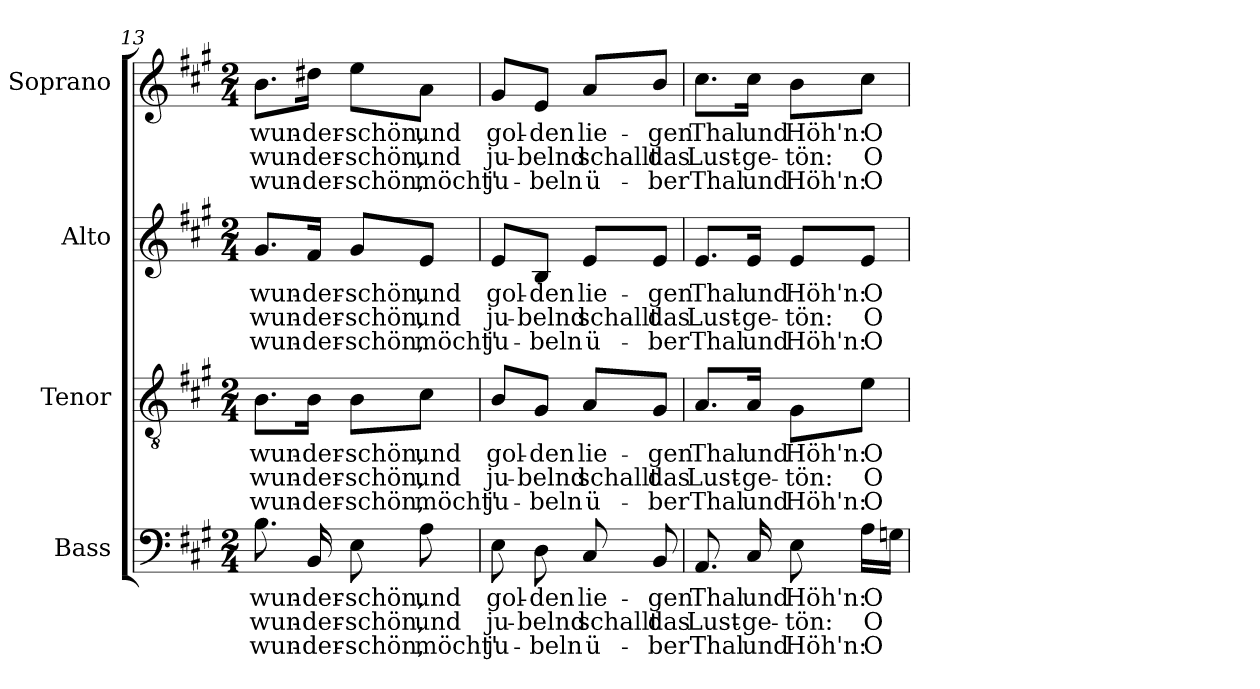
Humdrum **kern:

**kern	**text	**text	**text	**kern	**text	**text	**text	**kern	**text	**text	**text	**kern	**text	**text	**text
*part4	*part4	*part4	*part4	*part3	*part3	*part3	*part3	*part2	*part2	*part2	*part2	*part1	*part1	*part1	*part1
*staff4	*staff4	*staff4	*staff4	*staff3	*staff3	*staff3	*staff3	*staff2	*staff2	*staff2	*staff2	*staff1	*staff1	*staff1	*staff1
*I"Bass	*	*	*	*I"Tenor	*	*	*	*I"Alto	*	*	*	*I"Soprano	*	*	*
*I'B.	*	*	*	*I'T.	*	*	*	*I'A.	*	*	*	*I'S.	*	*	*
*clefF4	*	*	*	*clefGv2	*	*	*	*clefG2	*	*	*	*clefG2	*	*	*
*	*	*	*	*ITrd7c12	*	*	*	*	*	*	*	*	*	*	*
*k[f#c#g#]	*	*	*	*k[f#c#g#]	*	*	*	*k[f#c#g#]	*	*	*	*k[f#c#g#]	*	*	*
*A:	*	*	*	*A:	*	*	*	*A:	*	*	*	*A:	*	*	*
*M2/4	*	*	*	*M2/4	*	*	*	*M2/4	*	*	*	*M2/4	*	*	*
=13	=13	=13	=13	=13	=13	=13	=13	=13	=13	=13	=13	=13	=13	=13	=13
!	!LO:LY:b:color=#000000	!LO:LY:b:color=#000000	!LO:LY:b:color=#000000	!	!	!	!	!	!	!	!	!	!	!	!
!	!	!	!	!	!LO:LY:b:color=#000000	!LO:LY:b:color=#000000	!LO:LY:b:color=#000000	!	!	!	!	!	!	!	!
!	!	!	!	!	!	!	!	!	!LO:LY:b:color=#000000	!LO:LY:b:color=#000000	!LO:LY:b:color=#000000	!	!	!	!
!	!	!	!	!	!	!	!	!	!	!	!	!	!LO:LY:b:color=#000000	!LO:LY:b:color=#000000	!LO:LY:b:color=#000000
8.Bi\	wun-	wun-	wun-	8.BBi\L	wun-	wun-	wun-	8.g#i/L	wun-	wun-	wun-	8.bi\L	wun-	wun-	wun-
!	!LO:LY:b:color=#000000	!LO:LY:b:color=#000000	!LO:LY:b:color=#000000	!	!	!	!	!	!	!	!	!	!	!	!
!	!	!	!	!	!LO:LY:b:color=#000000	!LO:LY:b:color=#000000	!LO:LY:b:color=#000000	!	!	!	!	!	!	!	!
!	!	!	!	!	!	!	!	!	!LO:LY:b:color=#000000	!LO:LY:b:color=#000000	!LO:LY:b:color=#000000	!	!	!	!
!	!	!	!	!	!	!	!	!	!	!	!	!	!LO:LY:b:color=#000000	!LO:LY:b:color=#000000	!LO:LY:b:color=#000000
16BBi/	-der-	-der-	-der-	16BBi\Jk	-der-	-der-	-der-	16f#i/Jk	-der-	-der-	-der-	16dd#Xi\Jk	-der-	-der-	-der-
!	!LO:LY:b:color=#000000	!LO:LY:b:color=#000000	!LO:LY:b:color=#000000	!	!	!	!	!	!	!	!	!	!	!	!
!	!	!	!	!	!LO:LY:b:color=#000000	!LO:LY:b:color=#000000	!LO:LY:b:color=#000000	!	!	!	!	!	!	!	!
!	!	!	!	!	!	!	!	!	!LO:LY:b:color=#000000	!LO:LY:b:color=#000000	!LO:LY:b:color=#000000	!	!	!	!
!	!	!	!	!	!	!	!	!	!	!	!	!	!LO:LY:b:color=#000000	!LO:LY:b:color=#000000	!LO:LY:b:color=#000000
8Ei\	-schön,	-schön,	-schön,	8BBi\L	-schön,	-schön,	-schön,	8g#i/L	-schön,	-schön,	-schön,	8eei\L	-schön,	-schön,	-schön,
!	!LO:LY:b:color=#000000	!LO:LY:b:color=#000000	!LO:LY:b:color=#000000	!	!	!	!	!	!	!	!	!	!	!	!
!	!	!	!	!	!LO:LY:b:color=#000000	!LO:LY:b:color=#000000	!LO:LY:b:color=#000000	!	!	!	!	!	!	!	!
!	!	!	!	!	!	!	!	!	!LO:LY:b:color=#000000	!LO:LY:b:color=#000000	!LO:LY:b:color=#000000	!	!	!	!
!	!	!	!	!	!	!	!	!	!	!	!	!	!LO:LY:b:color=#000000	!LO:LY:b:color=#000000	!LO:LY:b:color=#000000
8Ai\	und	und	möcht'	8C#i\J	und	und	möcht'	8ei/J	und	und	möcht'	8ai\J	und	und	möcht'
!!LO:LB:g=z
=14	=14	=14	=14	=14	=14	=14	=14	=14	=14	=14	=14	=14	=14	=14	=14
!	!LO:LY:b:color=#000000	!LO:LY:b:color=#000000	!LO:LY:b:color=#000000	!	!	!	!	!	!	!	!	!	!	!	!
!	!	!	!	!	!LO:LY:b:color=#000000	!LO:LY:b:color=#000000	!LO:LY:b:color=#000000	!	!	!	!	!	!	!	!
!	!	!	!	!	!	!	!	!	!LO:LY:b:color=#000000	!LO:LY:b:color=#000000	!LO:LY:b:color=#000000	!	!	!	!
!	!	!	!	!	!	!	!	!	!	!	!	!	!LO:LY:b:color=#000000	!LO:LY:b:color=#000000	!LO:LY:b:color=#000000
8Ei\	gol-	ju-	ju-	8BBi/L	gol-	ju-	ju-	8ei/L	gol-	ju-	ju-	8g#i/L	gol-	ju-	ju-
!	!LO:LY:b:color=#000000	!LO:LY:b:color=#000000	!LO:LY:b:color=#000000	!	!	!	!	!	!	!	!	!	!	!	!
!	!	!	!	!	!LO:LY:b:color=#000000	!LO:LY:b:color=#000000	!LO:LY:b:color=#000000	!	!	!	!	!	!	!	!
!	!	!	!	!	!	!	!	!	!LO:LY:b:color=#000000	!LO:LY:b:color=#000000	!LO:LY:b:color=#000000	!	!	!	!
!	!	!	!	!	!	!	!	!	!	!	!	!	!LO:LY:b:color=#000000	!LO:LY:b:color=#000000	!LO:LY:b:color=#000000
8Di\	-den	-belnd	-beln	8GG#i/J	-den	-belnd	-beln	8Bi/J	-den	-belnd	-beln	8ei/J	-den	-belnd	-beln
!	!LO:LY:b:color=#000000	!LO:LY:b:color=#000000	!LO:LY:b:color=#000000	!	!	!	!	!	!	!	!	!	!	!	!
!	!	!	!	!	!LO:LY:b:color=#000000	!LO:LY:b:color=#000000	!LO:LY:b:color=#000000	!	!	!	!	!	!	!	!
!	!	!	!	!	!	!	!	!	!LO:LY:b:color=#000000	!LO:LY:b:color=#000000	!LO:LY:b:color=#000000	!	!	!	!
!	!	!	!	!	!	!	!	!	!	!	!	!	!LO:LY:b:color=#000000	!LO:LY:b:color=#000000	!LO:LY:b:color=#000000
8C#i/	lie-	schallt	ü-	8AAi/L	lie-	schallt	ü-	8ei/L	lie-	schallt	ü-	8ai/L	lie-	schallt	ü-
!	!LO:LY:b:color=#000000	!LO:LY:b:color=#000000	!LO:LY:b:color=#000000	!	!	!	!	!	!	!	!	!	!	!	!
!	!	!	!	!	!LO:LY:b:color=#000000	!LO:LY:b:color=#000000	!LO:LY:b:color=#000000	!	!	!	!	!	!	!	!
!	!	!	!	!	!	!	!	!	!LO:LY:b:color=#000000	!LO:LY:b:color=#000000	!LO:LY:b:color=#000000	!	!	!	!
!	!	!	!	!	!	!	!	!	!	!	!	!	!LO:LY:b:color=#000000	!LO:LY:b:color=#000000	!LO:LY:b:color=#000000
8BBi/	-gen	das	-ber	8GG#i/J	-gen	das	-ber	8ei/J	-gen	das	-ber	8bi/J	-gen	das	-ber
=15	=15	=15	=15	=15	=15	=15	=15	=15	=15	=15	=15	=15	=15	=15	=15
!	!LO:LY:b:color=#000000	!LO:LY:b:color=#000000	!LO:LY:b:color=#000000	!	!	!	!	!	!	!	!	!	!	!	!
!	!	!	!	!	!LO:LY:b:color=#000000	!LO:LY:b:color=#000000	!LO:LY:b:color=#000000	!	!	!	!	!	!	!	!
!	!	!	!	!	!	!	!	!	!LO:LY:b:color=#000000	!LO:LY:b:color=#000000	!LO:LY:b:color=#000000	!	!	!	!
!	!	!	!	!	!	!	!	!	!	!	!	!	!LO:LY:b:color=#000000	!LO:LY:b:color=#000000	!LO:LY:b:color=#000000
8.AAi/	Thal	Lust-	Thal	8.AAi/L	Thal	Lust-	Thal	8.ei/L	Thal	Lust-	Thal	8.cc#i\L	Thal	Lust-	Thal
!	!LO:LY:b:color=#000000	!LO:LY:b:color=#000000	!LO:LY:b:color=#000000	!	!	!	!	!	!	!	!	!	!	!	!
!	!	!	!	!	!LO:LY:b:color=#000000	!LO:LY:b:color=#000000	!LO:LY:b:color=#000000	!	!	!	!	!	!	!	!
!	!	!	!	!	!	!	!	!	!LO:LY:b:color=#000000	!LO:LY:b:color=#000000	!LO:LY:b:color=#000000	!	!	!	!
!	!	!	!	!	!	!	!	!	!	!	!	!	!LO:LY:b:color=#000000	!LO:LY:b:color=#000000	!LO:LY:b:color=#000000
16C#i/	und	-ge-	und	16AAi/Jk	und	-ge-	und	16ei/Jk	und	-ge-	und	16cc#i\Jk	und	-ge-	und
!	!LO:LY:b:color=#000000	!LO:LY:b:color=#000000	!LO:LY:b:color=#000000	!	!	!	!	!	!	!	!	!	!	!	!
!	!	!	!	!	!LO:LY:b:color=#000000	!LO:LY:b:color=#000000	!LO:LY:b:color=#000000	!	!	!	!	!	!	!	!
!	!	!	!	!	!	!	!	!	!LO:LY:b:color=#000000	!LO:LY:b:color=#000000	!LO:LY:b:color=#000000	!	!	!	!
!	!	!	!	!	!	!	!	!	!	!	!	!	!LO:LY:b:color=#000000	!LO:LY:b:color=#000000	!LO:LY:b:color=#000000
8Ei\	Höh'n:	-tön:	Höh'n:	8GG#i\L	Höh'n:	-tön:	Höh'n:	8ei/L	Höh'n:	-tön:	Höh'n:	8bi\L	Höh'n:	-tön:	Höh'n:
!	!LO:LY:b:color=#000000	!LO:LY:b:color=#000000	!LO:LY:b:color=#000000	!	!	!	!	!	!	!	!	!	!	!	!
!	!	!	!	!	!LO:LY:b:color=#000000	!LO:LY:b:color=#000000	!LO:LY:b:color=#000000	!	!	!	!	!	!	!	!
!	!	!	!	!	!	!	!	!	!LO:LY:b:color=#000000	!LO:LY:b:color=#000000	!LO:LY:b:color=#000000	!	!	!	!
!	!	!	!	!	!	!	!	!	!	!	!	!	!LO:LY:b:color=#000000	!LO:LY:b:color=#000000	!LO:LY:b:color=#000000
16Ai\LL	O	O	O	8Ei\J	O	O	O	8ei/J	O	O	O	8cc#i\J	O	O	O
16Gni\JJ	.	.	.	.	.	.	.	.	.	.	.	.	.	.	.
=	=	=	=	=	=	=	=	=	=	=	=	=	=	=	=
*-	*-	*-	*-	*-	*-	*-	*-	*-	*-	*-	*-	*-	*-	*-	*-
